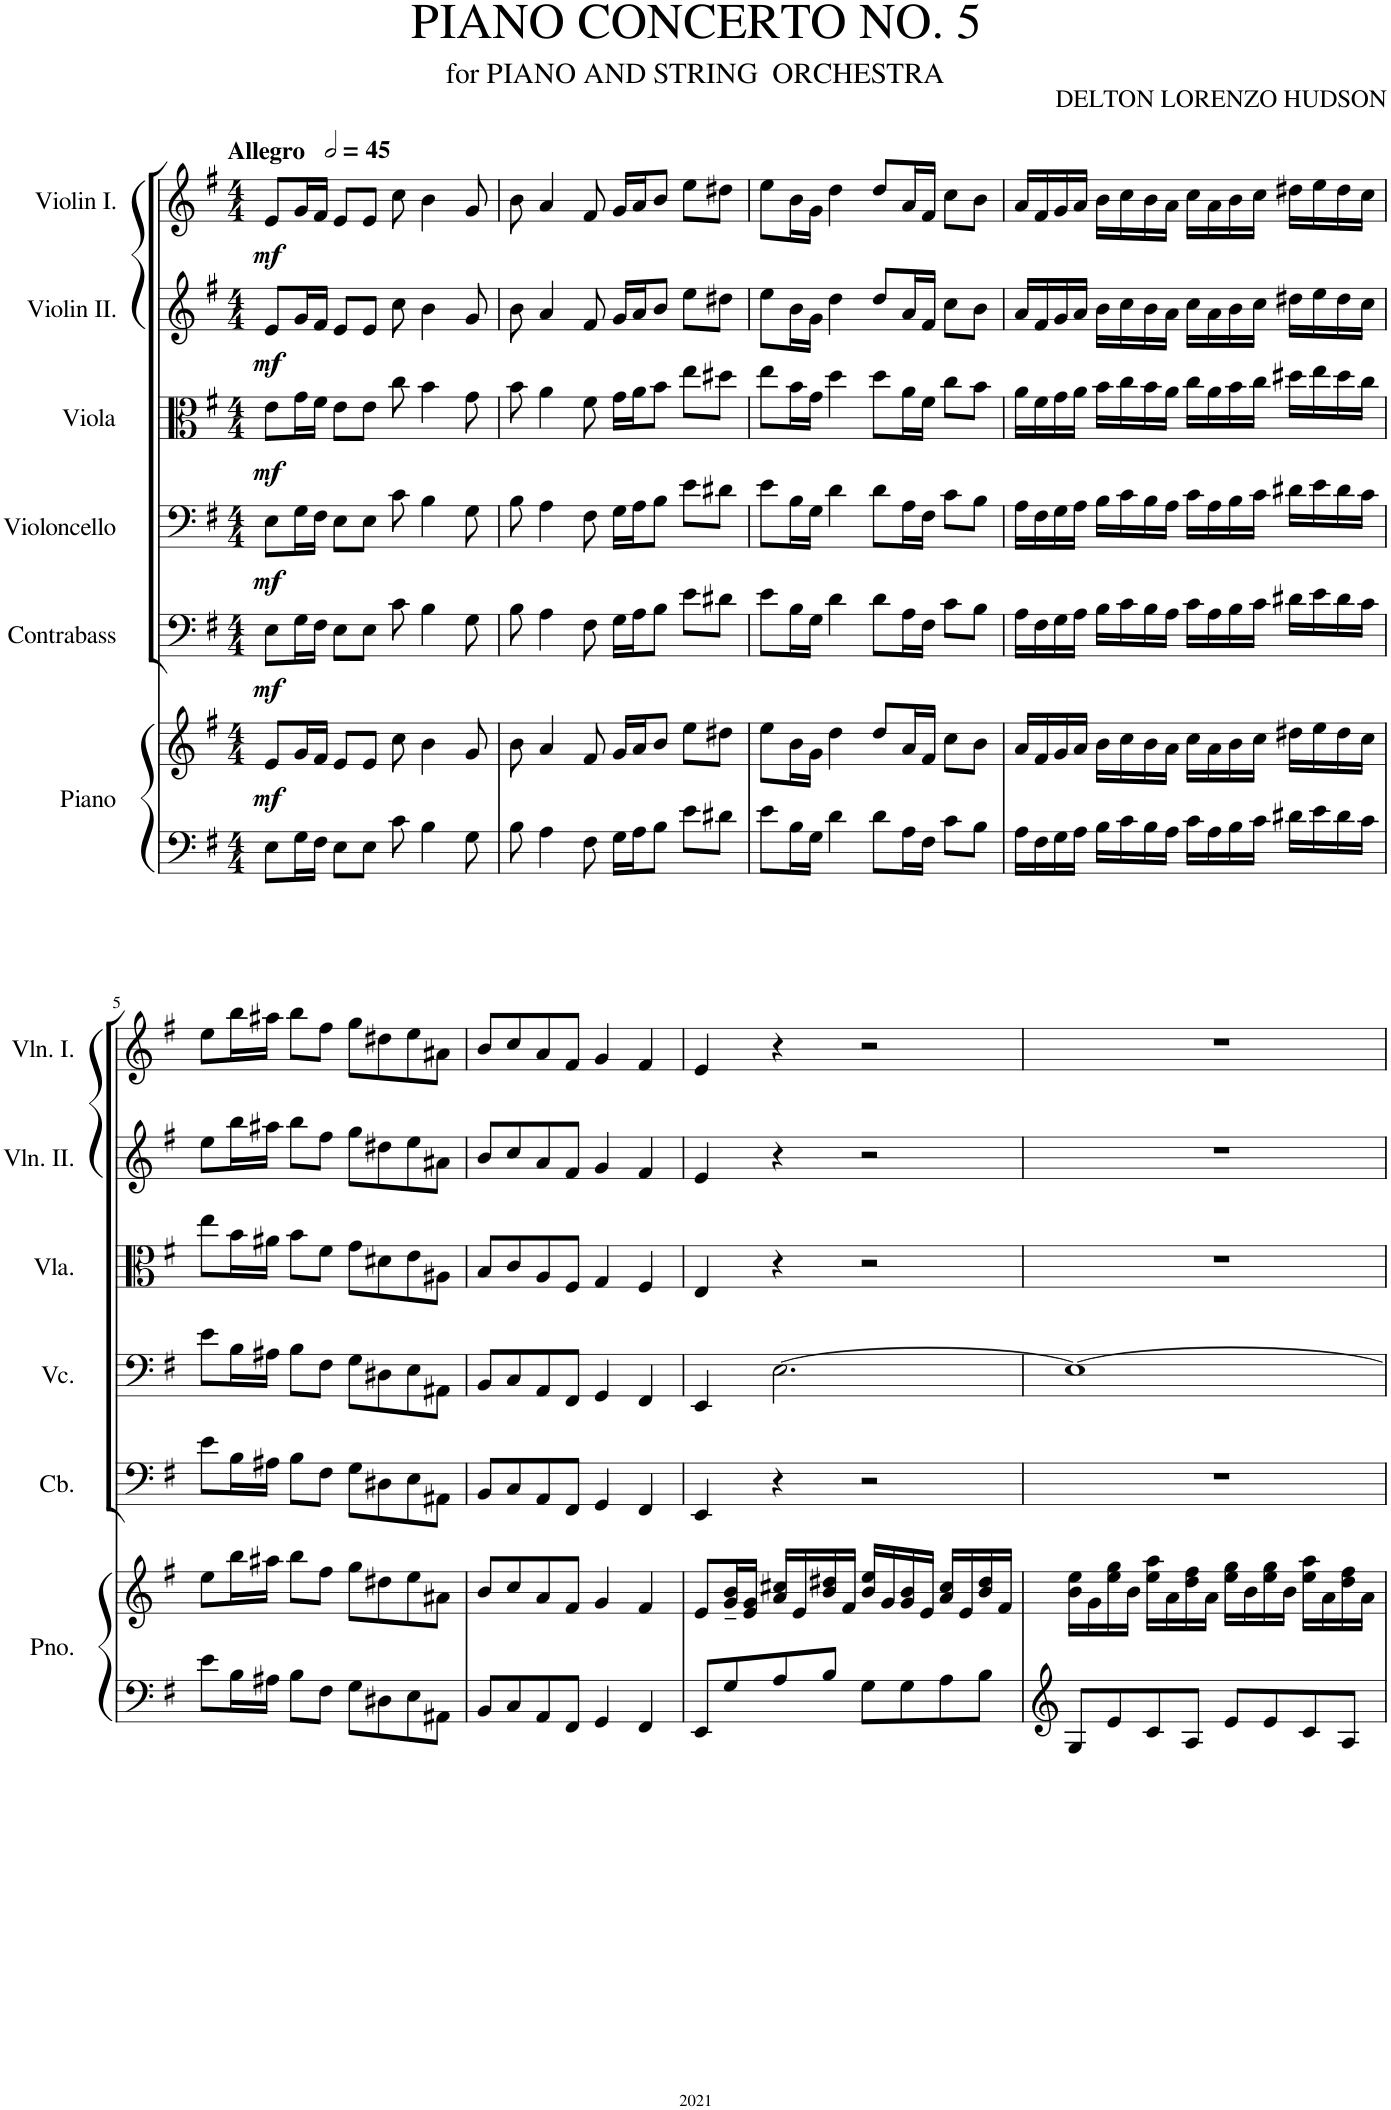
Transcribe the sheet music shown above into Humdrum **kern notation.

**kern	**kern	**dynam	**kern	**dynam	**kern	**dynam	**kern	**dynam	**kern	**dynam	**kern	**dynam
*part6	*part6	*part6	*part5	*part5	*part4	*part4	*part3	*part3	*part2	*part2	*part1	*part1
*staff7	*staff6	*staff6/7	*staff5	*staff5	*staff4	*staff4	*staff3	*staff3	*staff2	*staff2	*staff1	*staff1
*I"Piano	*	*	*I"Contrabass	*	*I"Violoncello	*	*I"Viola	*	*I"Violin II.	*	*I"Violin I.	*
*I'Pno.	*	*	*I'Cb.	*	*I'Vc.	*	*I'Vla.	*	*I'Vln. II.	*	*I'Vln. I.	*
*clefF4	*clefG2	*	*clefF4	*	*clefF4	*	*clefC3	*	*clefG2	*	*clefG2	*
*	*	*	*Trd7c12	*	*	*	*	*	*	*	*	*
*k[f#]	*k[f#]	*	*k[f#]	*	*k[f#]	*	*k[f#]	*	*k[f#]	*	*k[f#]	*
*M4/4	*M4/4	*	*M4/4	*	*M4/4	*	*M4/4	*	*M4/4	*	*M4/4	*
*MM90	*MM90	*	*MM90	*	*MM90	*	*MM90	*	*MM90	*	*MM90	*
=1	=1	=1	=1	=1	=1	=1	=1	=1	=1	=1	=1	=1
!	!	!	!	!	!	!	!	!	!	!	!LO:TX:a:B:t=Allegro	!
!	!	!LO:DY:b	!	!LO:DY:b	!	!LO:DY:b	!	!LO:DY:b	!	!LO:DY:b	!	!LO:DY:b
8E\L	8e/L	mf	8E\L	mf	8E\L	mf	8e\L	mf	8e/L	mf	8e/L	mf
16G\L	16g/L	.	16G\L	.	16G\L	.	16g\L	.	16g/L	.	16g/L	.
16F#\JJ	16f#/JJ	.	16F#\JJ	.	16F#\JJ	.	16f#\JJ	.	16f#/JJ	.	16f#/JJ	.
8E\L	8e/L	.	8E\L	.	8E\L	.	8e\L	.	8e/L	.	8e/L	.
8E\J	8e/J	.	8E\J	.	8E\J	.	8e\J	.	8e/J	.	8e/J	.
8c\	8cc\	.	8c\	.	8c\	.	8cc\	.	8cc\	.	8cc\	.
4B\	4b\	.	4B\	.	4B\	.	4b\	.	4b\	.	4b\	.
8G\	8g/	.	8G\	.	8G\	.	8g\	.	8g/	.	8g/	.
=2	=2	=2	=2	=2	=2	=2	=2	=2	=2	=2	=2	=2
8B\	8b\	.	8B\	.	8B\	.	8b\	.	8b\	.	8b\	.
4A\	4a/	.	4A\	.	4A\	.	4a\	.	4a/	.	4a/	.
8F#\	8f#/	.	8F#\	.	8F#\	.	8f#\	.	8f#/	.	8f#/	.
16G\LL	16g/LL	.	16G\LL	.	16G\LL	.	16g\LL	.	16g/LL	.	16g/LL	.
16A\J	16a/J	.	16A\J	.	16A\J	.	16a\J	.	16a/J	.	16a/J	.
8B\J	8b/J	.	8B\J	.	8B\J	.	8b\J	.	8b/J	.	8b/J	.
8e\L	8ee\L	.	8e\L	.	8e\L	.	8ee\L	.	8ee\L	.	8ee\L	.
8d#X\J	8dd#X\J	.	8d#X\J	.	8d#X\J	.	8dd#X\J	.	8dd#X\J	.	8dd#X\J	.
=3	=3	=3	=3	=3	=3	=3	=3	=3	=3	=3	=3	=3
8e\L	8ee\L	.	8e\L	.	8e\L	.	8ee\L	.	8ee\L	.	8ee\L	.
16B\L	16b\L	.	16B\L	.	16B\L	.	16b\L	.	16b\L	.	16b\L	.
16G\JJ	16g\JJ	.	16G\JJ	.	16G\JJ	.	16g\JJ	.	16g\JJ	.	16g\JJ	.
4d\	4dd\	.	4d\	.	4d\	.	4dd\	.	4dd\	.	4dd\	.
8d\L	8dd/L	.	8d\L	.	8d\L	.	8dd\L	.	8dd/L	.	8dd/L	.
16A\L	16a/L	.	16A\L	.	16A\L	.	16a\L	.	16a/L	.	16a/L	.
16F#\JJ	16f#/JJ	.	16F#\JJ	.	16F#\JJ	.	16f#\JJ	.	16f#/JJ	.	16f#/JJ	.
8c\L	8cc\L	.	8c\L	.	8c\L	.	8cc\L	.	8cc\L	.	8cc\L	.
8B\J	8b\J	.	8B\J	.	8B\J	.	8b\J	.	8b\J	.	8b\J	.
=4	=4	=4	=4	=4	=4	=4	=4	=4	=4	=4	=4	=4
16A\LL	16a/LL	.	16A\LL	.	16A\LL	.	16a\LL	.	16a/LL	.	16a/LL	.
16F#\	16f#/	.	16F#\	.	16F#\	.	16f#\	.	16f#/	.	16f#/	.
16G\	16g/	.	16G\	.	16G\	.	16g\	.	16g/	.	16g/	.
16A\JJ	16a/JJ	.	16A\JJ	.	16A\JJ	.	16a\JJ	.	16a/JJ	.	16a/JJ	.
16B\LL	16b\LL	.	16B\LL	.	16B\LL	.	16b\LL	.	16b\LL	.	16b\LL	.
16c\	16cc\	.	16c\	.	16c\	.	16cc\	.	16cc\	.	16cc\	.
16B\	16b\	.	16B\	.	16B\	.	16b\	.	16b\	.	16b\	.
16A\JJ	16a\JJ	.	16A\JJ	.	16A\JJ	.	16a\JJ	.	16a\JJ	.	16a\JJ	.
16c\LL	16cc\LL	.	16c\LL	.	16c\LL	.	16cc\LL	.	16cc\LL	.	16cc\LL	.
16A\	16a\	.	16A\	.	16A\	.	16a\	.	16a\	.	16a\	.
16B\	16b\	.	16B\	.	16B\	.	16b\	.	16b\	.	16b\	.
16c\JJ	16cc\JJ	.	16c\JJ	.	16c\JJ	.	16cc\JJ	.	16cc\JJ	.	16cc\JJ	.
16d#X\LL	16dd#X\LL	.	16d#X\LL	.	16d#X\LL	.	16dd#X\LL	.	16dd#X\LL	.	16dd#X\LL	.
16e\	16ee\	.	16e\	.	16e\	.	16ee\	.	16ee\	.	16ee\	.
16d#\	16dd#\	.	16d#\	.	16d#\	.	16dd#\	.	16dd#\	.	16dd#\	.
16c\JJ	16cc\JJ	.	16c\JJ	.	16c\JJ	.	16cc\JJ	.	16cc\JJ	.	16cc\JJ	.
!!LO:LB:g=z
=5	=5	=5	=5	=5	=5	=5	=5	=5	=5	=5	=5	=5
8e\L	8ee\L	.	8e\L	.	8e\L	.	8ee\L	.	8ee\L	.	8ee\L	.
16B\L	16bb\L	.	16B\L	.	16B\L	.	16b\L	.	16bb\L	.	16bb\L	.
16A#X\JJ	16aa#X\JJ	.	16A#X\JJ	.	16A#X\JJ	.	16a#X\JJ	.	16aa#X\JJ	.	16aa#X\JJ	.
8B\L	8bb\L	.	8B\L	.	8B\L	.	8b\L	.	8bb\L	.	8bb\L	.
8F#\J	8ff#\J	.	8F#\J	.	8F#\J	.	8f#\J	.	8ff#\J	.	8ff#\J	.
8G\L	8gg\L	.	8G\L	.	8G\L	.	8g\L	.	8gg\L	.	8gg\L	.
8D#X\	8dd#X\	.	8D#X\	.	8D#X\	.	8d#X\	.	8dd#X\	.	8dd#X\	.
8E\	8ee\	.	8E\	.	8E\	.	8e\	.	8ee\	.	8ee\	.
8AA#X\J	8a#X\J	.	8AA#X\J	.	8AA#X\J	.	8A#X\J	.	8a#X\J	.	8a#X\J	.
=6	=6	=6	=6	=6	=6	=6	=6	=6	=6	=6	=6	=6
8BB/L	8b/L	.	8BB/L	.	8BB/L	.	8B/L	.	8b/L	.	8b/L	.
8C/	8cc/	.	8C/	.	8C/	.	8c/	.	8cc/	.	8cc/	.
8AA/	8a/	.	8AA/	.	8AA/	.	8A/	.	8a/	.	8a/	.
8FF#/J	8f#/J	.	8FF#/J	.	8FF#/J	.	8F#/J	.	8f#/J	.	8f#/J	.
4GG/	4g/	.	4GG/	.	4GG/	.	4G/	.	4g/	.	4g/	.
4FF#/	4f#/	.	4FF#/	.	4FF#/	.	4F#/	.	4f#/	.	4f#/	.
=7	=7	=7	=7	=7	=7	=7	=7	=7	=7	=7	=7	=7
8EE/L	8e/L	.	4EE/	.	4EE/	.	4E/	.	4e/	.	4e/	.
8G/	16g/~ 16b/~L	.	.	.	.	.	.	.	.	.	.	.
.	16e/ 16g/JJ	.	.	.	.	.	.	.	.	.	.	.
8A/	16a/ 16cc#X/LL	.	4r	.	[2.E\	.	4r	.	4r	.	4r	.
.	16e/	.	.	.	.	.	.	.	.	.	.	.
8B/J	16b/ 16dd#X/	.	.	.	.	.	.	.	.	.	.	.
.	16f#/JJ	.	.	.	.	.	.	.	.	.	.	.
8G\L	16b/ 16ee/LL	.	2r	.	.	.	2r	.	2r	.	2r	.
.	16g/	.	.	.	.	.	.	.	.	.	.	.
8G\	16g/ 16b/	.	.	.	.	.	.	.	.	.	.	.
.	16e/JJ	.	.	.	.	.	.	.	.	.	.	.
8A\	16a/ 16cc#/LL	.	.	.	.	.	.	.	.	.	.	.
.	16e/	.	.	.	.	.	.	.	.	.	.	.
8B\J	16b/ 16dd#/	.	.	.	.	.	.	.	.	.	.	.
.	16f#/JJ	.	.	.	.	.	.	.	.	.	.	.
=8	=8	=8	=8	=8	=8	=8	=8	=8	=8	=8	=8	=8
8G/L	16b\ 16ee\LL	.	1r	.	1E_	.	1r	.	1r	.	1r	.
.	16g\	.	.	.	.	.	.	.	.	.	.	.
8e/	16ee\ 16gg\	.	.	.	.	.	.	.	.	.	.	.
.	16b\JJ	.	.	.	.	.	.	.	.	.	.	.
8c/	16ee\ 16aa\LL	.	.	.	.	.	.	.	.	.	.	.
.	16a\	.	.	.	.	.	.	.	.	.	.	.
8A/J	16dd\ 16ff#\	.	.	.	.	.	.	.	.	.	.	.
.	16a\JJ	.	.	.	.	.	.	.	.	.	.	.
8e/L	16ee\ 16gg\LL	.	.	.	.	.	.	.	.	.	.	.
.	16b\	.	.	.	.	.	.	.	.	.	.	.
8e/	16ee\ 16gg\	.	.	.	.	.	.	.	.	.	.	.
.	16b\JJ	.	.	.	.	.	.	.	.	.	.	.
8c/	16ee\ 16aa\LL	.	.	.	.	.	.	.	.	.	.	.
.	16a\	.	.	.	.	.	.	.	.	.	.	.
8A/J	16dd\ 16ff#\	.	.	.	.	.	.	.	.	.	.	.
.	16a\JJ	.	.	.	.	.	.	.	.	.	.	.
=	=	=	=	=	=	=	=	=	=	=	=	=
*-	*-	*-	*-	*-	*-	*-	*-	*-	*-	*-	*-	*-
